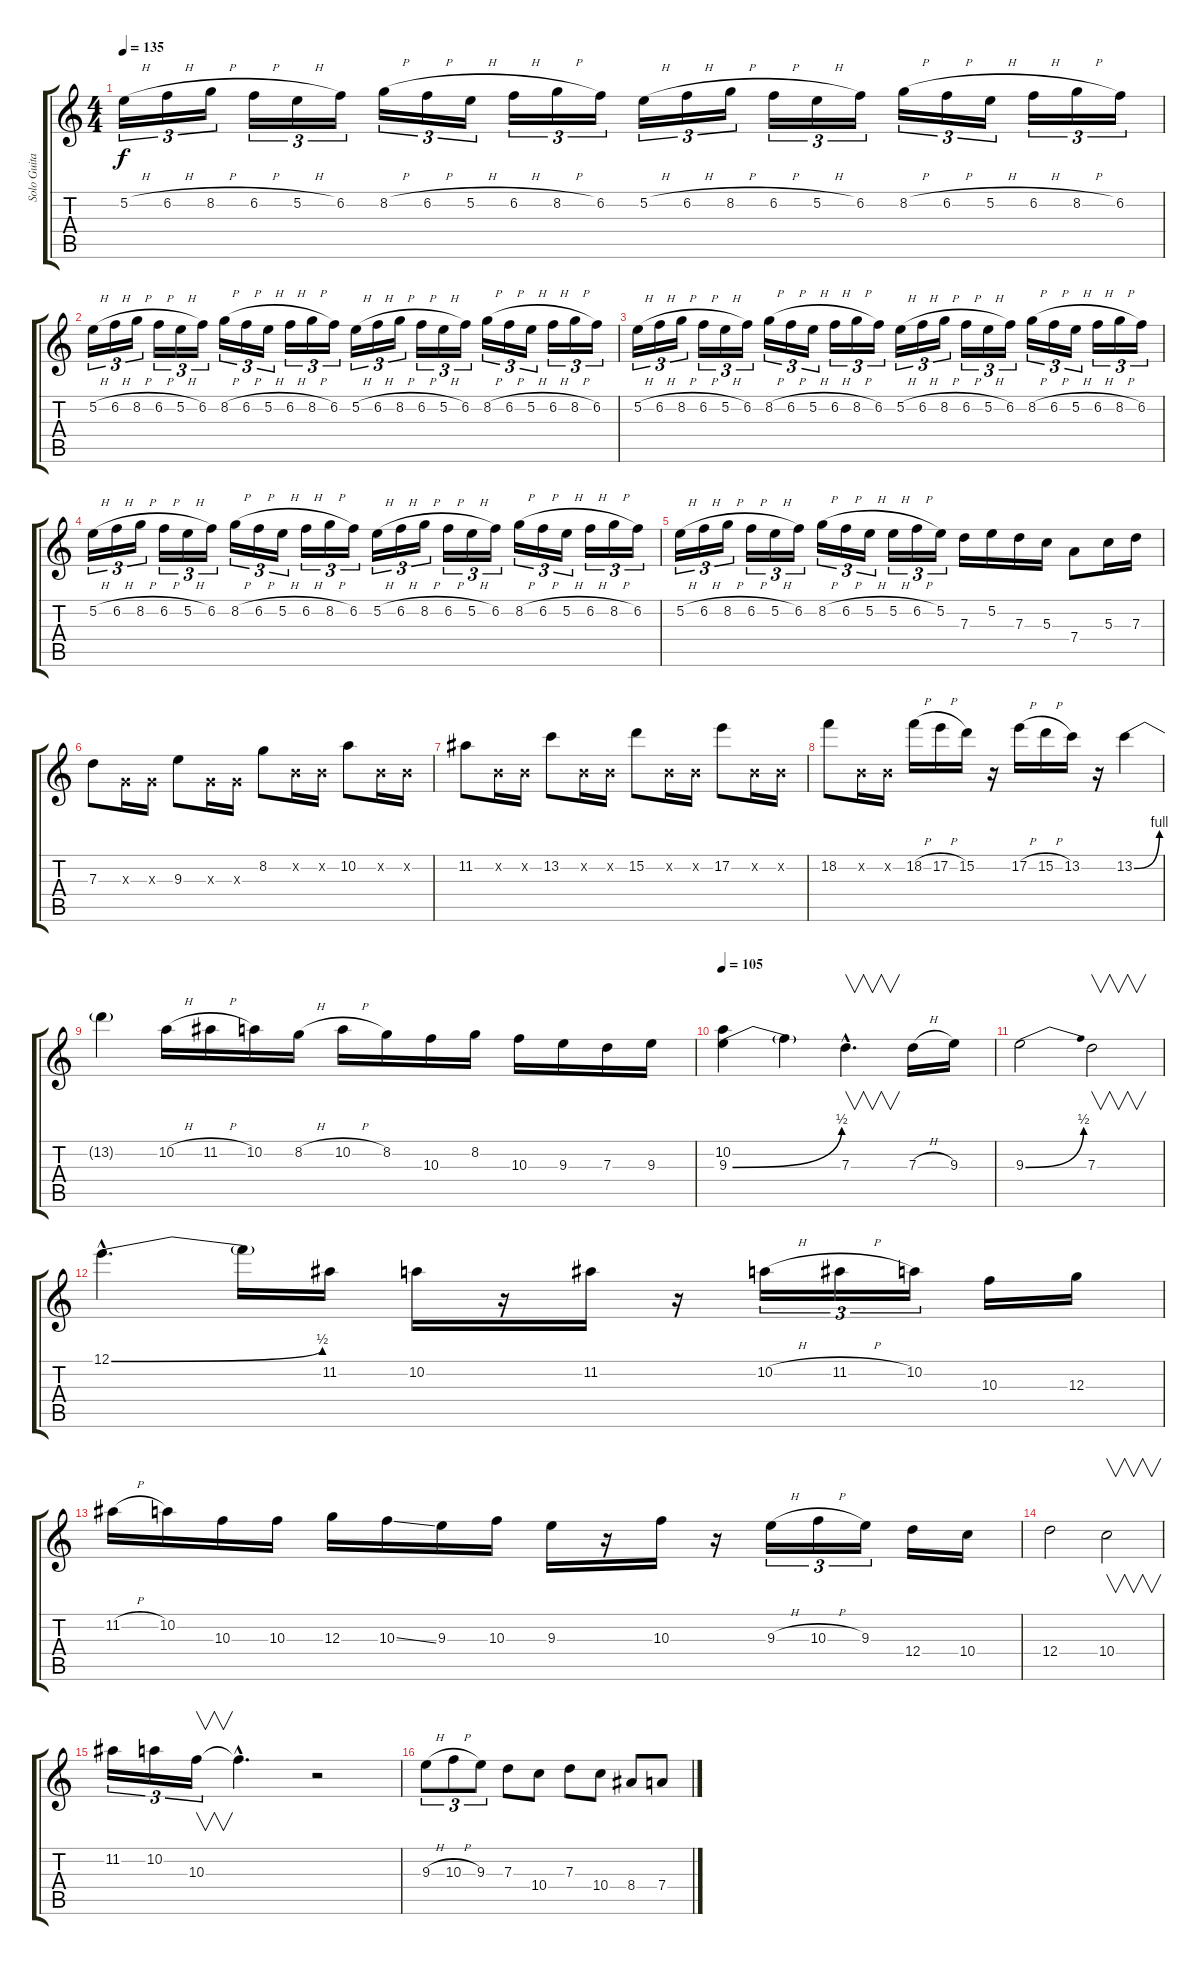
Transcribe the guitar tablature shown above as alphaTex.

\track ("Solo Guitar" "Solo Guita") {instrument overdrivenguitar}
\staff {score tabs}
\tuning (E4 B3 G3 D3 A2 E2) {hide}
\ts (4 4)
\tempo 135
\clef g2
\ks c
5.2{h}.16{tu (3 2) dy f} 6.2{h}.16{tu (3 2)} 8.2{h}.16{tu (3 2)} 6.2{h}.16{tu (3 2)} 5.2{h}.16{tu (3 2)} 6.2.16{tu (3 2)} 8.2{h}.16{tu (3 2)} 6.2{h}.16{tu (3 2)} 5.2{h}.16{tu (3 2)} 6.2{h}.16{tu (3 2)} 8.2{h}.16{tu (3 2)} 6.2.16{tu (3 2)} 5.2{h}.16{tu (3 2)} 6.2{h}.16{tu (3 2)} 8.2{h}.16{tu (3 2)} 6.2{h}.16{tu (3 2)} 5.2{h}.16{tu (3 2)} 6.2.16{tu (3 2)} 8.2{h}.16{tu (3 2)} 6.2{h}.16{tu (3 2)} 5.2{h}.16{tu (3 2)} 6.2{h}.16{tu (3 2)} 8.2{h}.16{tu (3 2)} 6.2.16{tu (3 2)} |
5.2{h}.16{tu (3 2)} 6.2{h}.16{tu (3 2)} 8.2{h}.16{tu (3 2)} 6.2{h}.16{tu (3 2)} 5.2{h}.16{tu (3 2)} 6.2.16{tu (3 2)} 8.2{h}.16{tu (3 2)} 6.2{h}.16{tu (3 2)} 5.2{h}.16{tu (3 2)} 6.2{h}.16{tu (3 2)} 8.2{h}.16{tu (3 2)} 6.2.16{tu (3 2)} 5.2{h}.16{tu (3 2)} 6.2{h}.16{tu (3 2)} 8.2{h}.16{tu (3 2)} 6.2{h}.16{tu (3 2)} 5.2{h}.16{tu (3 2)} 6.2.16{tu (3 2)} 8.2{h}.16{tu (3 2)} 6.2{h}.16{tu (3 2)} 5.2{h}.16{tu (3 2)} 6.2{h}.16{tu (3 2)} 8.2{h}.16{tu (3 2)} 6.2.16{tu (3 2)} |
5.2{h}.16{tu (3 2)} 6.2{h}.16{tu (3 2)} 8.2{h}.16{tu (3 2)} 6.2{h}.16{tu (3 2)} 5.2{h}.16{tu (3 2)} 6.2.16{tu (3 2)} 8.2{h}.16{tu (3 2)} 6.2{h}.16{tu (3 2)} 5.2{h}.16{tu (3 2)} 6.2{h}.16{tu (3 2)} 8.2{h}.16{tu (3 2)} 6.2.16{tu (3 2)} 5.2{h}.16{tu (3 2)} 6.2{h}.16{tu (3 2)} 8.2{h}.16{tu (3 2)} 6.2{h}.16{tu (3 2)} 5.2{h}.16{tu (3 2)} 6.2.16{tu (3 2)} 8.2{h}.16{tu (3 2)} 6.2{h}.16{tu (3 2)} 5.2{h}.16{tu (3 2)} 6.2{h}.16{tu (3 2)} 8.2{h}.16{tu (3 2)} 6.2.16{tu (3 2)} |
5.2{h}.16{tu (3 2)} 6.2{h}.16{tu (3 2)} 8.2{h}.16{tu (3 2)} 6.2{h}.16{tu (3 2)} 5.2{h}.16{tu (3 2)} 6.2.16{tu (3 2)} 8.2{h}.16{tu (3 2)} 6.2{h}.16{tu (3 2)} 5.2{h}.16{tu (3 2)} 6.2{h}.16{tu (3 2)} 8.2{h}.16{tu (3 2)} 6.2.16{tu (3 2)} 5.2{h}.16{tu (3 2)} 6.2{h}.16{tu (3 2)} 8.2{h}.16{tu (3 2)} 6.2{h}.16{tu (3 2)} 5.2{h}.16{tu (3 2)} 6.2.16{tu (3 2)} 8.2{h}.16{tu (3 2)} 6.2{h}.16{tu (3 2)} 5.2{h}.16{tu (3 2)} 6.2{h}.16{tu (3 2)} 8.2{h}.16{tu (3 2)} 6.2.16{tu (3 2)} |
5.2{h}.16{tu (3 2)} 6.2{h}.16{tu (3 2)} 8.2{h}.16{tu (3 2)} 6.2{h}.16{tu (3 2)} 5.2{h}.16{tu (3 2)} 6.2.16{tu (3 2)} 8.2{h}.16{tu (3 2)} 6.2{h}.16{tu (3 2)} 5.2{h}.16{tu (3 2)} 5.2{h}.16{tu (3 2)} 6.2{h}.16{tu (3 2)} 5.2.16{tu (3 2)} 7.3.16 5.2.16 7.3.16 5.3.16 7.4.8 5.3.16 7.3.16 |
7.3.8 0.3{x}.16 0.3{x}.16 9.3.8 0.3{x}.16 0.3{x}.16 8.2.8 0.2{x}.16 0.2{x}.16 10.2.8 0.2{x}.16 0.2{x}.16 |
11.2.8 0.2{x}.16 0.2{x}.16 13.2.8 0.2{x}.16 0.2{x}.16 15.2.8 0.2{x}.16 0.2{x}.16 17.2.8 0.2{x}.16 0.2{x}.16 |
18.2.8 0.2{x}.16 0.2{x}.16 18.2{h}.16 17.2{h}.16 15.2.16 r.16 17.2{h}.16 15.2{h}.16 13.2.16 r.16 13.2{be (bend 0 0 60 4)}.4 |
13.2{t}.4 10.2{h}.16 11.2{h}.16 10.2.16 8.2{h}.16 10.2{h}.16 8.2.16 10.3.16 8.2.16 10.3.16 9.3.16 7.3.16 9.3.16 |
\tempo 105
(10.2 9.3{be (bend 0 0 60 2)}).4 9.3{t}.4 7.3{hac}.4{v d} 7.3{h}.16 9.3.16 |
9.3{be (bend 0 0 60 2)}.2 7.3.2{v} |
12.1{be (bend 0 0 60 2) hac}.4{d} 12.1{t}.16 11.2.16 10.2.16 r.16 11.2.16 r.16 10.2{h}.16{tu (3 2)} 11.2{h}.16{tu (3 2)} 10.2.16{tu (3 2)} 10.3.16 12.3.16 |
11.2{h}.16 10.2.16 10.3.16 10.3.16 12.3.16 10.3{ss}.16 9.3.16 10.3.16 9.3.16 r.16 10.3.16 r.16 9.3{h}.16{tu (3 2)} 10.3{h}.16{tu (3 2)} 9.3.16{tu (3 2)} 12.4.16 10.4.16 |
12.4.2 10.4.2{v} |
11.2.16{tu (3 2)} 10.2.16{tu (3 2)} 10.3.16{v tu (3 2)} 10.3{hac t}.4{d} r.2 |
9.3{h}.8{tu (3 2)} 10.3{h}.8{tu (3 2)} 9.3.8{tu (3 2)} 7.3.8 10.4.8 7.3.8 10.4.8 8.4.8 7.4.8
